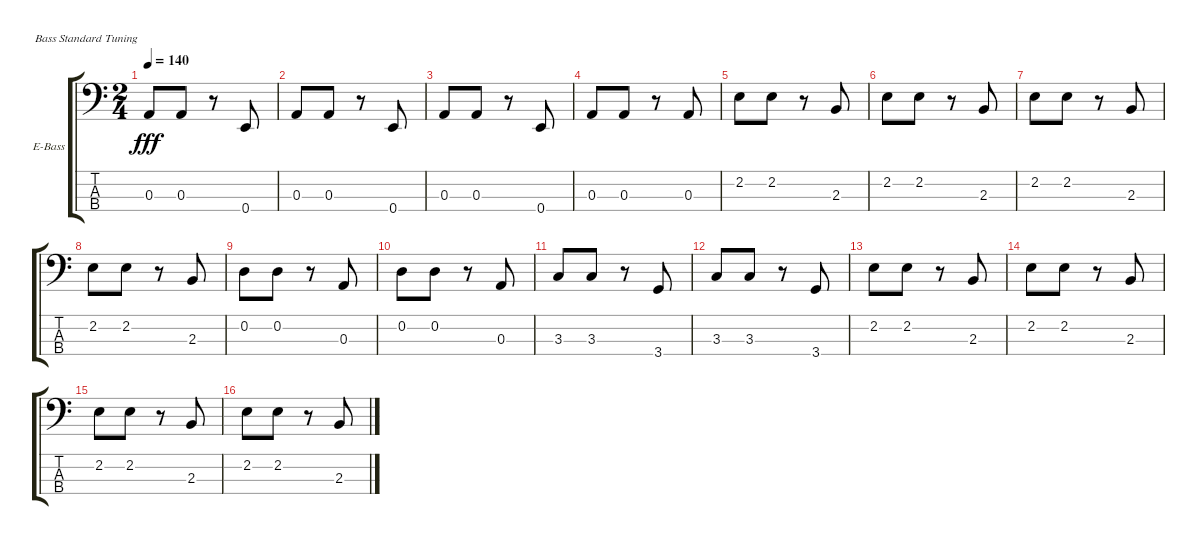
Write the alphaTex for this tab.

\bracketExtendMode groupsimilarinstruments
\firstSystemTrackNameOrientation horizontal
\otherSystemsTrackNameOrientation horizontal
\track ("Бас" "E-Bass") {instrument electricbassfinger}
\staff {score tabs}
\tuning (G2 D2 A1 E1)
\ts (2 4)
\tempo 140
\clef f4
\ks c
0.3.8{dy fff} 0.3.8 r.8 0.4.8 |
0.3.8 0.3.8 r.8 0.4.8 |
0.3.8 0.3.8 r.8 0.4.8 |
0.3.8 0.3.8 r.8 0.3.8 |
2.2.8 2.2.8 r.8 2.3.8 |
2.2.8 2.2.8 r.8 2.3.8 |
2.2.8 2.2.8 r.8 2.3.8 |
2.2.8 2.2.8 r.8 2.3.8 |
0.2.8 0.2.8 r.8 0.3.8 |
0.2.8 0.2.8 r.8 0.3.8 |
3.3.8 3.3.8 r.8 3.4.8 |
3.3.8 3.3.8 r.8 3.4.8 |
2.2.8 2.2.8 r.8 2.3.8 |
2.2.8 2.2.8 r.8 2.3.8 |
2.2.8 2.2.8 r.8 2.3.8 |
2.2.8 2.2.8 r.8 2.3.8
